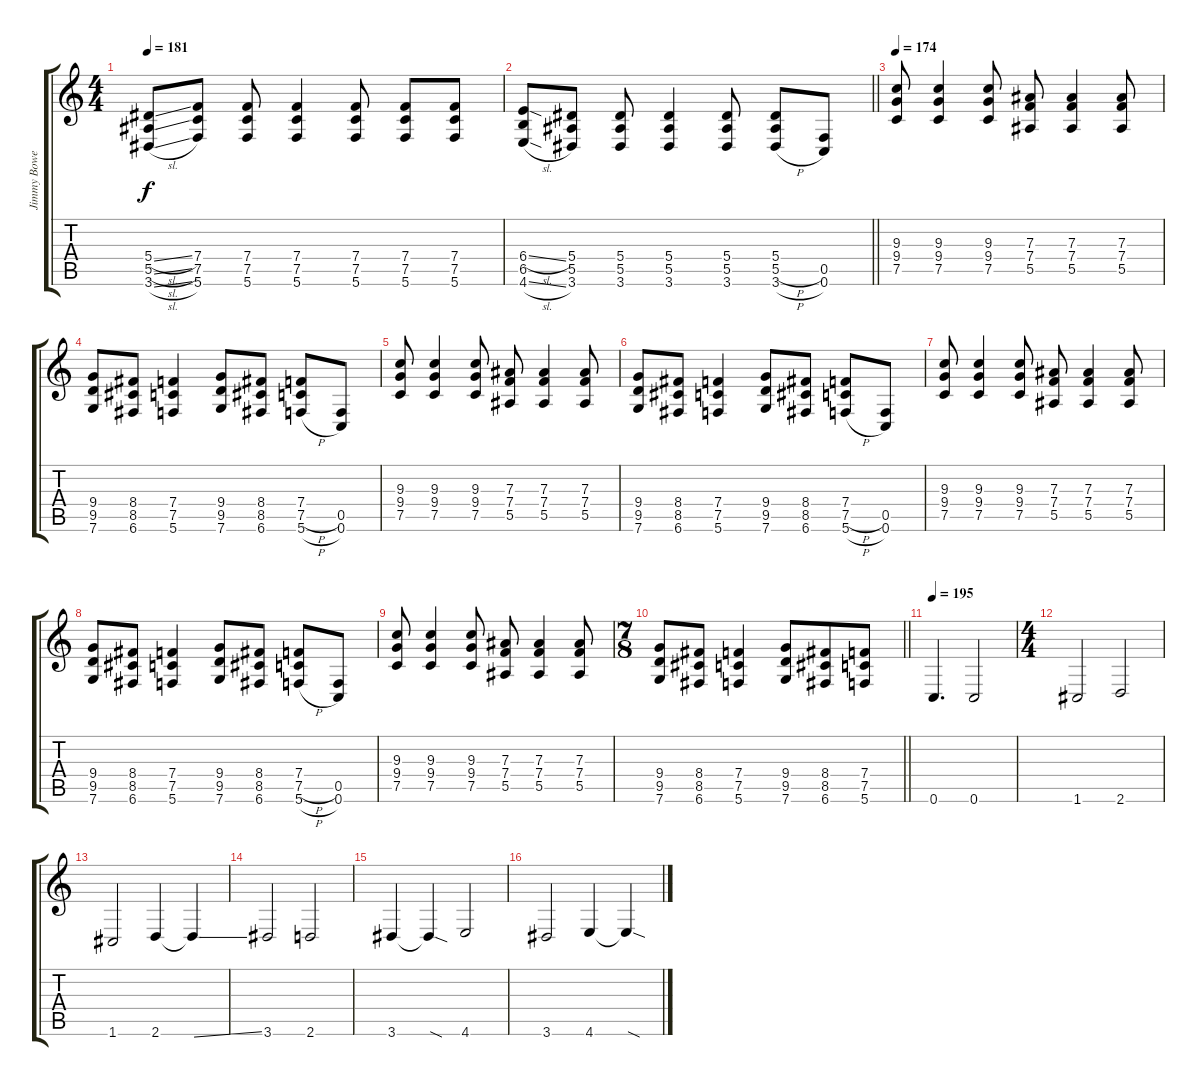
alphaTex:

\track ("Jimmy Bower" "Jimmy Bowe") {instrument distortionguitar}
\staff {score tabs}
\tuning (C4 G3 Eb3 Bb2 F2 C2) {hide}
\ts (4 4)
\tempo 181
\clef g2
\ks c
(5.4{sl} 5.5{sl} 3.6{sl}).8{dy f} (7.4 7.5 5.6).8 (7.4 7.5 5.6).8 (7.4 7.5 5.6).4 (7.4 7.5 5.6).8 (7.4 7.5 5.6).8 (7.4 7.5 5.6).8 |
\barLineRight lightlight
(6.4{sl} 6.5 4.6{sl}).8 (5.4 5.5 3.6).8 (5.4 5.5 3.6).8 (5.4 5.5 3.6).4 (5.4 5.5 3.6).8 (5.4 5.5{h} 3.6{h}).8 (0.5 0.6).8 |
\section ("" "")
\tempo 174
(9.3 9.4 7.5).8 (9.3 9.4 7.5).4 (9.3 9.4 7.5).8 (7.3 7.4 5.5).8 (7.3 7.4 5.5).4 (7.3 7.4 5.5).8 |
(9.4 9.5 7.6).8 (8.4 8.5 6.6).8 (7.4 7.5 5.6).4 (9.4 9.5 7.6).8 (8.4 8.5 6.6).8 (7.4 7.5{h} 5.6{h}).8 (0.5 0.6).8 |
(9.3 9.4 7.5).8 (9.3 9.4 7.5).4 (9.3 9.4 7.5).8 (7.3 7.4 5.5).8 (7.3 7.4 5.5).4 (7.3 7.4 5.5).8 |
(9.4 9.5 7.6).8 (8.4 8.5 6.6).8 (7.4 7.5 5.6).4 (9.4 9.5 7.6).8 (8.4 8.5 6.6).8 (7.4 7.5{h} 5.6{h}).8 (0.5 0.6).8 |
(9.3 9.4 7.5).8 (9.3 9.4 7.5).4 (9.3 9.4 7.5).8 (7.3 7.4 5.5).8 (7.3 7.4 5.5).4 (7.3 7.4 5.5).8 |
(9.4 9.5 7.6).8 (8.4 8.5 6.6).8 (7.4 7.5 5.6).4 (9.4 9.5 7.6).8 (8.4 8.5 6.6).8 (7.4 7.5{h} 5.6{h}).8 (0.5 0.6).8 |
(9.3 9.4 7.5).8 (9.3 9.4 7.5).4 (9.3 9.4 7.5).8 (7.3 7.4 5.5).8 (7.3 7.4 5.5).4 (7.3 7.4 5.5).8 |
\ts (7 8)
\barLineRight lightlight
(9.4 9.5 7.6).8 (8.4 8.5 6.6).8 (7.4 7.5 5.6).4 (9.4 9.5 7.6).8 (8.4 8.5 6.6).8 (7.4 7.5 5.6).8 |
\section ("" "")
\tempo 195
0.6.4{d} 0.6.2 |
\ts (4 4)
1.6.2 2.6.2 |
1.6.2 2.6.4 2.6{ss t}.4 |
3.6.2 2.6.2 |
3.6.4 3.6{sod t}.4 4.6.2 |
3.6.2 4.6.4 4.6{sod t}.4
